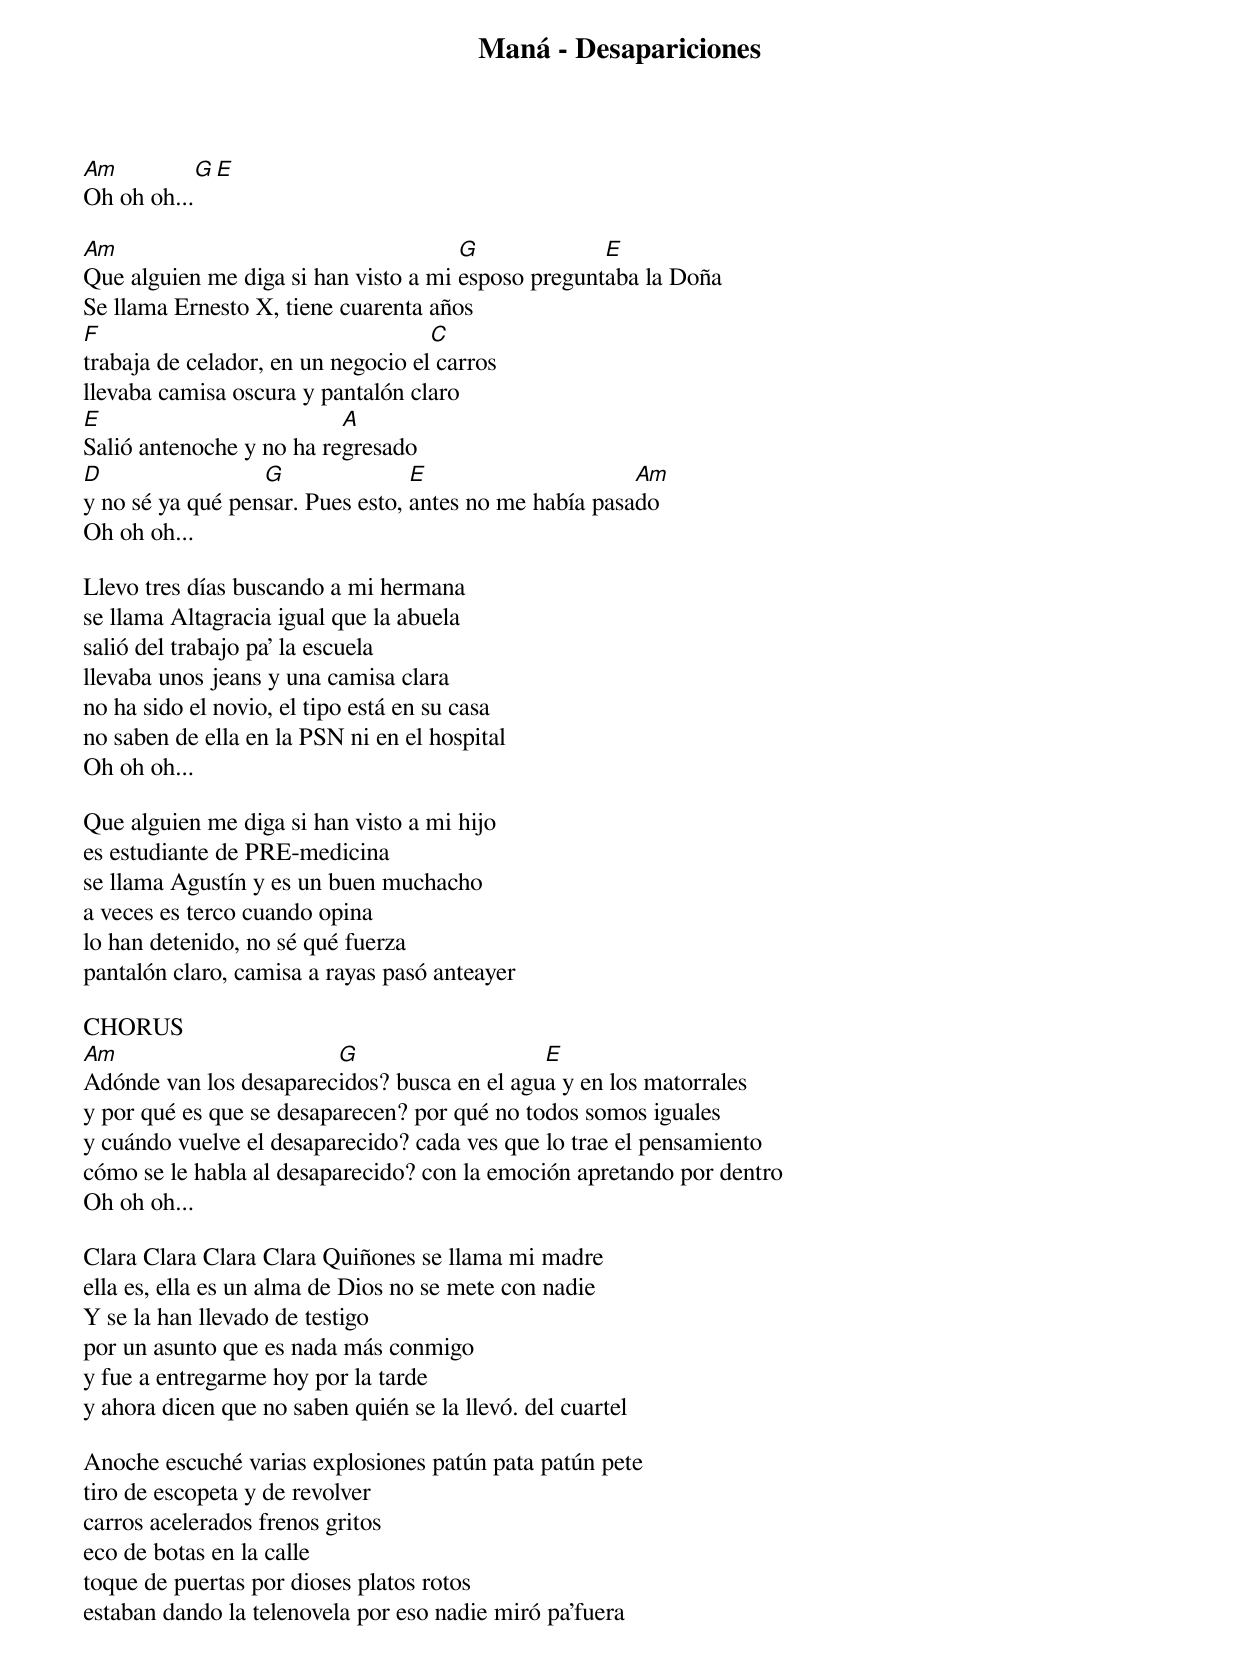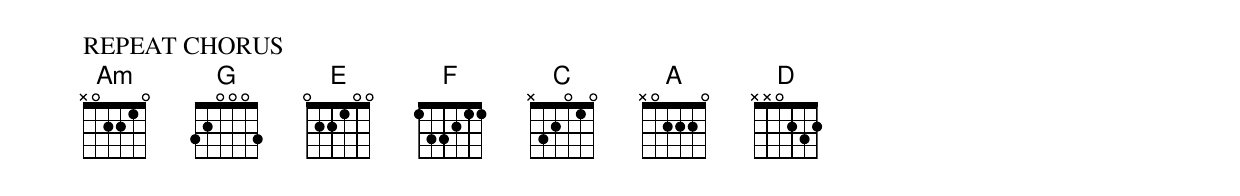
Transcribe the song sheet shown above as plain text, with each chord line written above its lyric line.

Maná - Desapariciones

Am                                    G             E
Oh oh oh...

Am                                    G             E
Que alguien me diga si han visto a mi esposo preguntaba la Doña
Se llama Ernesto X, tiene cuarenta años
F                                   C
trabaja de celador, en un negocio el carros
llevaba camisa oscura y pantalón claro
E                         A
Salió antenoche y no ha regresado
D                 G               E                     Am
y no sé ya qué pensar. Pues esto, antes no me había pasado
Oh oh oh...

Llevo tres días buscando a mi hermana
se llama Altagracia igual que la abuela
salió del trabajo pa' la escuela
llevaba unos jeans y una camisa clara
no ha sido el novio, el tipo está en su casa
no saben de ella en la PSN ni en el hospital
Oh oh oh...

Que alguien me diga si han visto a mi hijo
es estudiante de PRE-medicina
se llama Agustín y es un buen muchacho
a veces es terco cuando opina
lo han detenido, no sé qué fuerza
pantalón claro, camisa a rayas pasó anteayer

CHORUS
Am                      G                    E
Adónde van los desaparecidos? busca en el agua y en los matorrales
y por qué es que se desaparecen? por qué no todos somos iguales
y cuándo vuelve el desaparecido? cada ves que lo trae el pensamiento
cómo se le habla al desaparecido? con la emoción apretando por dentro
Oh oh oh...

Clara Clara Clara Clara Quiñones se llama mi madre
ella es, ella es un alma de Dios no se mete con nadie
Y se la han llevado de testigo
por un asunto que es nada más conmigo
y fue a entregarme hoy por la tarde
y ahora dicen que no saben quién se la llevó. del cuartel

Anoche escuché varias explosiones patún pata patún pete
tiro de escopeta y de revolver
carros acelerados frenos gritos
eco de botas en la calle
toque de puertas por dioses platos rotos
estaban dando la telenovela por eso nadie miró pa’fuera

REPEAT CHORUS
